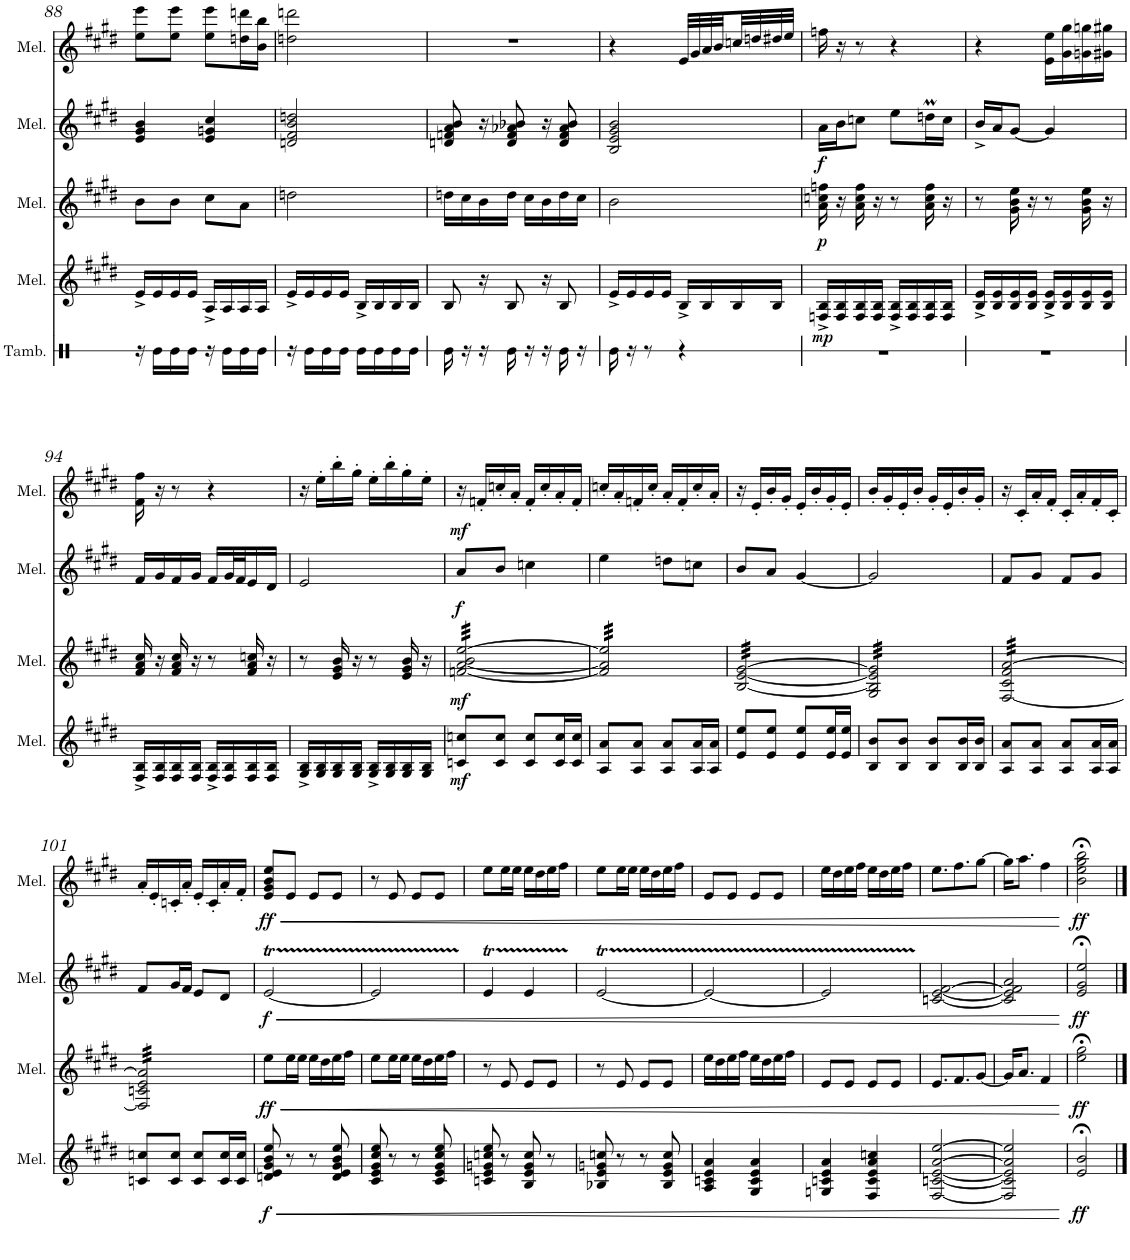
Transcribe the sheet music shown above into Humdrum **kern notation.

**kern	**dynam	**kern	**dynam	**kern	**dynam	**kern	**dynam
*part4	*part4	*part3	*part3	*part2	*part2	*part1	*part1
*staff4	*staff4	*staff3	*staff3	*staff2	*staff2	*staff1	*staff1
*I"Melodica	*	*I"Melodica	*	*I"Melodica	*	*I"Melodica	*
*I'Mel.	*	*I'Mel.	*	*I'Mel.	*	*I'Mel.	*
!!LO:PB:g=z
*clefG2	*	*clefG2	*	*clefG2	*	*clefG2	*
*k[f#c#g#d#]	*	*k[f#c#g#d#]	*	*k[f#c#g#d#]	*	*k[f#c#g#d#]	*
*M2/4	*	*M2/4	*	*M2/4	*	*M2/4	*
=88	=88	=88	=88	=88	=88	=88	=88
16e^/LL	.	8b\L	.	4e/ 4g#/ 4b/	.	8ee\ 8eee\L	.
16e/	.	.	.	.	.	.	.
16e/	.	8b\J	.	.	.	8ee\ 8eee\J	.
16e/JJ	.	.	.	.	.	.	.
16A^/LL	.	8cc#\L	.	4e/ 4gn/ 4cc#/	.	8ee\ 8eee\L	.
16A/	.	.	.	.	.	.	.
16A/	.	8a\J	.	.	.	16ddn\ 16dddn\L	.
16A/JJ	.	.	.	.	.	16b\ 16bb\JJ	.
=89	=89	=89	=89	=89	=89	=89	=89
16e^/LL	.	2ddn\	.	2dn/ 2f#/ 2b/ 2ddn/	.	2ddn\ 2dddn\	.
16e/	.	.	.	.	.	.	.
16e/	.	.	.	.	.	.	.
16e/JJ	.	.	.	.	.	.	.
16B^/LL	.	.	.	.	.	.	.
16B/	.	.	.	.	.	.	.
16B/	.	.	.	.	.	.	.
16B/JJ	.	.	.	.	.	.	.
=90	=90	=90	=90	=90	=90	=90	=90
8B/	.	16ddn\LL	.	8dn/ 8fn/ 8a/ 8b/	.	2r	.
.	.	16cc#\	.	.	.	.	.
16r	.	16b\	.	16r	.	.	.
8B/	.	16dd\JJ	.	8d/ 8f/ 8a-X/ 8b-X/	.	.	.
.	.	16cc#\LL	.	.	.	.	.
16r	.	16b\	.	16r	.	.	.
8B/	.	16dd\	.	8d/ 8f/ 8a-/ 8b-/	.	.	.
.	.	16cc#\JJ	.	.	.	.	.
=91	=91	=91	=91	=91	=91	=91	=91
16e^/LL	.	2b\	.	2B/ 2e/ 2g#/ 2b/	.	4r	.
16e/	.	.	.	.	.	.	.
16e/	.	.	.	.	.	.	.
16e/JJ	.	.	.	.	.	.	.
16B^/LL	.	.	.	.	.	32e/LLL	.
.	.	.	.	.	.	32g#/	.
16B/	.	.	.	.	.	32a/	.
.	.	.	.	.	.	32b/	.
16B/	.	.	.	.	.	32ccn/	.
.	.	.	.	.	.	32ddn/	.
16B/JJ	.	.	.	.	.	32dd#X/	.
.	.	.	.	.	.	32ee/JJJ	.
=92	=92	=92	=92	=92	=92	=92	=92
!	!LO:DY:b	!	!LO:DY:b	!	!LO:DY:b	!	!
16Fn/^ 16B/^LL	mp	16a\ 16ccn\ 16ffn\	p	16a\LL	f	16ffn\	.
16F/ 16B/	.	16r	.	16b\J	.	16r	.
16F/ 16B/	.	16a\ 16cc\ 16ff\	.	8ccn\J	.	8r	.
16F/ 16B/JJ	.	16r	.	.	.	.	.
16F/^ 16B/^LL	.	8r	.	8ee\L	.	4r	.
16F/ 16B/	.	.	.	.	.	.	.
16F/ 16B/	.	16a\ 16cc\ 16ff\	.	16ddnM\L	.	.	.
16F/ 16B/JJ	.	16r	.	16cc\JJ	.	.	.
=93	=93	=93	=93	=93	=93	=93	=93
16B/^ 16e/^LL	.	8r	.	16b^/LL	.	4r	.
16B/ 16e/	.	.	.	16a/J	.	.	.
16B/ 16e/	.	16g#\ 16b\ 16ee\	.	[8g#/J	.	.	.
16B/ 16e/JJ	.	16r	.	.	.	.	.
16B/^ 16e/^LL	.	8r	.	4g#/]	.	16e\ 16ee\LL	.
16B/ 16e/	.	.	.	.	.	16g#\ 16gg#\	.
16B/ 16e/	.	16g#\ 16b\ 16ee\	.	.	.	16gn\ 16ggn\	.
16B/ 16e/JJ	.	16r	.	.	.	16g#X\ 16gg#X\JJ	.
!!LO:LB:g=z
=94	=94	=94	=94	=94	=94	=94	=94
16F#/^ 16B/^LL	.	16f#/ 16a/ 16cc#/	.	16f#/LL	.	16f#\ 16ff#\	.
16F#/ 16B/	.	16r	.	16g#/	.	16r	.
16F#/ 16B/	.	16f#/ 16a/ 16cc#/	.	16f#/	.	8r	.
16F#/ 16B/JJ	.	16r	.	16g#/JJ	.	.	.
16F#/^ 16B/^LL	.	8r	.	16f#/LL	.	4r	.
16F#/ 16B/	.	.	.	32g#/L	.	.	.
.	.	.	.	32f#/J	.	.	.
16F#/ 16B/	.	16f#/ 16a/ 16ccn/	.	16e/	.	.	.
16F#/ 16B/JJ	.	16r	.	16d#/JJ	.	.	.
=95	=95	=95	=95	=95	=95	=95	=95
16G#/^ 16B/^LL	.	8r	.	2e/	.	16r	.
16G#/ 16B/	.	.	.	.	.	16ee'\LL	.
16G#/ 16B/	.	16e/ 16g#/ 16b/	.	.	.	16bb'\	.
16G#/ 16B/JJ	.	16r	.	.	.	16gg#'\JJ	.
16G#/^ 16B/^LL	.	8r	.	.	.	16ee'\LL	.
16G#/ 16B/	.	.	.	.	.	16bb'\	.
16G#/ 16B/	.	16e/ 16g#/ 16b/	.	.	.	16gg#'\	.
16G#/ 16B/JJ	.	16r	.	.	.	16ee'\JJ	.
=96	=96	=96	=96	=96	=96	=96	=96
!	!LO:DY:b	!	!LO:DY:b	!	!LO:DY:b	!	!LO:DY:b
*	*	*tremolo	*	*	*	*	*
8cn/ 8ccn/L	mf	[32fn/ [32a/ 32b/ [32ee/LLL	mf	8a/L	f	16r	mf
.	.	32fn/ 32a/ 32b/ 32ee/	.	.	.	.	.
.	.	32fn/ 32a/ 32b/ 32ee/	.	.	.	16fn'/LL	.
.	.	32fn/ 32a/ 32b/ 32ee/	.	.	.	.	.
8c/ 8cc/J	.	32fn/ 32a/ 32b/ 32ee/	.	8b/J	.	16ccn'/	.
.	.	32fn/ 32a/ 32b/ 32ee/	.	.	.	.	.
.	.	32fn/ 32a/ 32b/ 32ee/	.	.	.	16a'/JJ	.
.	.	32fn/ 32a/ 32b/ 32ee/	.	.	.	.	.
8c/ 8cc/L	.	32fn/ 32a/ 32b/ 32ee/	.	4ccn\	.	16f'/LL	.
.	.	32fn/ 32a/ 32b/ 32ee/	.	.	.	.	.
.	.	32fn/ 32a/ 32b/ 32ee/	.	.	.	16cc'/	.
.	.	32fn/ 32a/ 32b/ 32ee/	.	.	.	.	.
16c/ 16cc/L	.	32fn/ 32a/ 32b/ 32ee/	.	.	.	16a'/	.
.	.	32fn/ 32a/ 32b/ 32ee/	.	.	.	.	.
16c/ 16cc/JJ	.	32fn/ 32a/ 32b/ 32ee/	.	.	.	16f'/JJ	.
.	.	32fn/ 32a/ 32b/ 32ee/JJJ	.	.	.	.	.
=97	=97	=97	=97	=97	=97	=97	=97
8A/ 8a/L	.	32f/] 32a/] 32ee/]LLL	.	4ee\	.	16ccn'/LL	.
.	.	32f/ 32a/ 32ee/	.	.	.	.	.
.	.	32f/ 32a/ 32ee/	.	.	.	16a'/	.
.	.	32f/ 32a/ 32ee/	.	.	.	.	.
8A/ 8a/J	.	32f/ 32a/ 32ee/	.	.	.	16fn'/	.
.	.	32f/ 32a/ 32ee/	.	.	.	.	.
.	.	32f/ 32a/ 32ee/	.	.	.	16cc'/JJ	.
.	.	32f/ 32a/ 32ee/	.	.	.	.	.
8A/ 8a/L	.	32f/ 32a/ 32ee/	.	8ddn\L	.	16a'/LL	.
.	.	32f/ 32a/ 32ee/	.	.	.	.	.
.	.	32f/ 32a/ 32ee/	.	.	.	16f'/	.
.	.	32f/ 32a/ 32ee/	.	.	.	.	.
16A/ 16a/L	.	32f/ 32a/ 32ee/	.	8ccn\J	.	16cc'/	.
.	.	32f/ 32a/ 32ee/	.	.	.	.	.
16A/ 16a/JJ	.	32f/ 32a/ 32ee/	.	.	.	16a'/JJ	.
.	.	32f/ 32a/ 32ee/JJJ	.	.	.	.	.
=98	=98	=98	=98	=98	=98	=98	=98
8e/ 8ee/L	.	[32B/ [32e/ [32g#/LLL	.	8b/L	.	16r	.
.	.	32B/ 32e/ 32g#/	.	.	.	.	.
.	.	32B/ 32e/ 32g#/	.	.	.	16e'/LL	.
.	.	32B/ 32e/ 32g#/	.	.	.	.	.
8e/ 8ee/J	.	32B/ 32e/ 32g#/	.	8a/J	.	16b'/	.
.	.	32B/ 32e/ 32g#/	.	.	.	.	.
.	.	32B/ 32e/ 32g#/	.	.	.	16g#'/JJ	.
.	.	32B/ 32e/ 32g#/	.	.	.	.	.
8e/ 8ee/L	.	32B/ 32e/ 32g#/	.	[4g#/	.	16e'/LL	.
.	.	32B/ 32e/ 32g#/	.	.	.	.	.
.	.	32B/ 32e/ 32g#/	.	.	.	16b'/	.
.	.	32B/ 32e/ 32g#/	.	.	.	.	.
16e/ 16ee/L	.	32B/ 32e/ 32g#/	.	.	.	16g#'/	.
.	.	32B/ 32e/ 32g#/	.	.	.	.	.
16e/ 16ee/JJ	.	32B/ 32e/ 32g#/	.	.	.	16e'/JJ	.
.	.	32B/ 32e/ 32g#/JJJ	.	.	.	.	.
=99	=99	=99	=99	=99	=99	=99	=99
8B/ 8b/L	.	32G#/ 32B/] 32e/] 32g#/]LLL	.	2g#/]	.	16b'/LL	.
.	.	32G#/ 32B/ 32e/ 32g#/	.	.	.	.	.
.	.	32G#/ 32B/ 32e/ 32g#/	.	.	.	16g#'/	.
.	.	32G#/ 32B/ 32e/ 32g#/	.	.	.	.	.
8B/ 8b/J	.	32G#/ 32B/ 32e/ 32g#/	.	.	.	16e'/	.
.	.	32G#/ 32B/ 32e/ 32g#/	.	.	.	.	.
.	.	32G#/ 32B/ 32e/ 32g#/	.	.	.	16b'/JJ	.
.	.	32G#/ 32B/ 32e/ 32g#/	.	.	.	.	.
8B/ 8b/L	.	32G#/ 32B/ 32e/ 32g#/	.	.	.	16g#'/LL	.
.	.	32G#/ 32B/ 32e/ 32g#/	.	.	.	.	.
.	.	32G#/ 32B/ 32e/ 32g#/	.	.	.	16e'/	.
.	.	32G#/ 32B/ 32e/ 32g#/	.	.	.	.	.
16B/ 16b/L	.	32G#/ 32B/ 32e/ 32g#/	.	.	.	16b'/	.
.	.	32G#/ 32B/ 32e/ 32g#/	.	.	.	.	.
16B/ 16b/JJ	.	32G#/ 32B/ 32e/ 32g#/	.	.	.	16g#'/JJ	.
.	.	32G#/ 32B/ 32e/ 32g#/JJJ	.	.	.	.	.
=100	=100	=100	=100	=100	=100	=100	=100
8A/ 8a/L	.	[32F#/ 32c#/ 32f#/ [32a/LLL	.	8f#/L	.	16r	.
.	.	32F#/ 32c#/ 32f#/ 32a/	.	.	.	.	.
.	.	32F#/ 32c#/ 32f#/ 32a/	.	.	.	16c#'/LL	.
.	.	32F#/ 32c#/ 32f#/ 32a/	.	.	.	.	.
8A/ 8a/J	.	32F#/ 32c#/ 32f#/ 32a/	.	8g#/J	.	16a'/	.
.	.	32F#/ 32c#/ 32f#/ 32a/	.	.	.	.	.
.	.	32F#/ 32c#/ 32f#/ 32a/	.	.	.	16f#'/JJ	.
.	.	32F#/ 32c#/ 32f#/ 32a/	.	.	.	.	.
8A/ 8a/L	.	32F#/ 32c#/ 32f#/ 32a/	.	8f#/L	.	16c#'/LL	.
.	.	32F#/ 32c#/ 32f#/ 32a/	.	.	.	.	.
.	.	32F#/ 32c#/ 32f#/ 32a/	.	.	.	16a'/	.
.	.	32F#/ 32c#/ 32f#/ 32a/	.	.	.	.	.
16A/ 16a/L	.	32F#/ 32c#/ 32f#/ 32a/	.	8g#/J	.	16f#'/	.
.	.	32F#/ 32c#/ 32f#/ 32a/	.	.	.	.	.
16A/ 16a/JJ	.	32F#/ 32c#/ 32f#/ 32a/	.	.	.	16c#'/JJ	.
.	.	32F#/ 32c#/ 32f#/ 32a/JJJ	.	.	.	.	.
!!LO:LB:g=z
=101	=101	=101	=101	=101	=101	=101	=101
8cn/ 8ccn/L	.	32F#/] 32cn/ 32e/ 32a/]LLL	.	8f#/L	.	16a'/LL	.
.	.	32F#/ 32cn/ 32e/ 32a/	.	.	.	.	.
.	.	32F#/ 32cn/ 32e/ 32a/	.	.	.	16e'/	.
.	.	32F#/ 32cn/ 32e/ 32a/	.	.	.	.	.
8c/ 8cc/J	.	32F#/ 32cn/ 32e/ 32a/	.	16g#/L	.	16cn'/	.
.	.	32F#/ 32cn/ 32e/ 32a/	.	.	.	.	.
.	.	32F#/ 32cn/ 32e/ 32a/	.	16f#/JJ	.	16a'/JJ	.
.	.	32F#/ 32cn/ 32e/ 32a/	.	.	.	.	.
8c/ 8cc/L	.	32F#/ 32cn/ 32e/ 32a/	.	8e/L	.	16e'/LL	.
.	.	32F#/ 32cn/ 32e/ 32a/	.	.	.	.	.
.	.	32F#/ 32cn/ 32e/ 32a/	.	.	.	16c'/	.
.	.	32F#/ 32cn/ 32e/ 32a/	.	.	.	.	.
16c/ 16cc/L	.	32F#/ 32cn/ 32e/ 32a/	.	8d#/J	.	16a'/	.
.	.	32F#/ 32cn/ 32e/ 32a/	.	.	.	.	.
16c/ 16cc/JJ	.	32F#/ 32cn/ 32e/ 32a/	.	.	.	16f#'/JJ	.
.	.	32F#/ 32cn/ 32e/ 32a/JJJ	.	.	.	.	.
*	*	*Xtremolo	*	*	*	*	*
=102	=102	=102	=102	=102	=102	=102	=102
!	!LO:HP:b	!	!LO:HP:b	!	!LO:HP:b	!	!LO:HP:b
!	!LO:DY:n=1:b	!	!LO:DY:n=1:b	!	!LO:DY:n=1:b	!	!LO:DY:n=1:b
8dn/ 8e/ 8g#/ 8b/ 8ee/	< f	8ee\L	< ff	[2eT/	< f	8e/ 8g#/ 8b/ 8ee/L	< ff
8r	.	16ee\L	.	.	.	8e/J	.
.	.	16ee\JJ	.	.	.	.	.
8r	.	16ee\LL	.	.	.	8e/L	.
.	.	16dd#\	.	.	.	.	.
8d/ 8e/ 8g#/ 8b/ 8ee/	.	16ee\	.	.	.	8e/J	.
.	.	16ff#\JJ	.	.	.	.	.
=103	=103	=103	=103	=103	=103	=103	=103
8c#/ 8e/ 8g#/ 8cc#/ 8ee/	.	8ee\L	.	2eTTT/]	.	8r	.
8r	.	16ee\L	.	.	.	8e/	.
.	.	16ee\JJ	.	.	.	.	.
8r	.	16ee\LL	.	.	.	8e/L	.
.	.	16dd#\	.	.	.	.	.
8c#/ 8e/ 8g#/ 8cc#/ 8ee/	.	16ee\	.	.	.	8e/J	.
.	.	16ff#\JJ	.	.	.	.	.
=104	=104	=104	=104	=104	=104	=104	=104
8cn/ 8e/ 8gn/ 8ccn/ 8ee/	.	8r	.	4eT/	.	8ee\L	.
8r	.	8e/	.	.	.	16ee\L	.
.	.	.	.	.	.	16ee\JJ	.
8B/ 8e/ 8g/ 8cc/	.	8e/L	.	4eTTT/	.	16ee\LL	.
.	.	.	.	.	.	16dd#\	.
8r	.	8e/J	.	.	.	16ee\	.
.	.	.	.	.	.	16ff#\JJ	.
=105	=105	=105	=105	=105	=105	=105	=105
8B-X/ 8e/ 8gn/ 8ccn/	.	8r	.	[2eT/	.	8ee\L	.
8r	.	8e/	.	.	.	16ee\L	.
.	.	.	.	.	.	16ee\JJ	.
8r	.	8e/L	.	.	.	16ee\LL	.
.	.	.	.	.	.	16dd#\	.
8B-/ 8e/ 8g/ 8cc/	.	8e/J	.	.	.	16ee\	.
.	.	.	.	.	.	16ff#\JJ	.
=106	=106	=106	=106	=106	=106	=106	=106
4A/ 4cn/ 4e/ 4a/	.	16ee\LL	.	2e/_	.	8e/L	.
.	.	16dd#\	.	.	.	.	.
.	.	16ee\	.	.	.	8e/J	.
.	.	16ff#\JJ	.	.	.	.	.
4G#/ 4c/ 4e/ 4a/	.	16ee\LL	.	.	.	8e/L	.
.	.	16dd#\	.	.	.	.	.
.	.	16ee\	.	.	.	8e/J	.
.	.	16ff#\JJ	.	.	.	.	.
=107	=107	=107	=107	=107	=107	=107	=107
4Gn/ 4cn/ 4e/ 4a/	.	8e/L	.	2eTTT/]	.	16ee\LL	.
.	.	.	.	.	.	16dd#\	.
.	.	8e/J	.	.	.	16ee\	.
.	.	.	.	.	.	16ff#\JJ	.
4F#/ 4c/ 4e/ 4a/ 4ccn/	.	8e/L	.	.	.	16ee\LL	.
.	.	.	.	.	.	16dd#\	.
.	.	8e/J	.	.	.	16ee\	.
.	.	.	.	.	.	16ff#\JJ	.
=108	=108	=108	=108	=108	=108	=108	=108
[2F#/ [2cn/ [2e/ [2a/ [2ee/	.	8.e/L	.	[2cn/ [2e/ [2f#/	.	8.ee\L	.
.	.	8.f#/	.	.	.	8.ff#\	.
.	.	[8g#/J	.	.	.	[8gg#\J	.
=109	=109	=109	=109	=109	=109	=109	=109
2F#/] 2c/] 2e/] 2a/] 2ee/]	.	16g#/KL]	.	2c/] 2e/] 2f#/] 2a/	.	16gg#\KL]	.
.	.	8.a/J	.	.	.	8.aa\J	.
.	.	4f#/	.	.	.	4ff#\	.
.	[	.	[	.	[	.	[
=110	=110	=110	=110	=110	=110	=110	=110
!	!LO:DY:b	!	!LO:DY:b	!	!LO:DY:b	!	!LO:DY:b
2e/;< 2b/;<	ff	2ee\;< 2gg#\;<	ff	2e/;< 2g#/;< 2ee/;<	ff	2b\;< 2ee\;< 2gg#\;< 2bb\;<	ff
==	==	==	==	==	==	==	==
*-	*-	*-	*-	*-	*-	*-	*-
